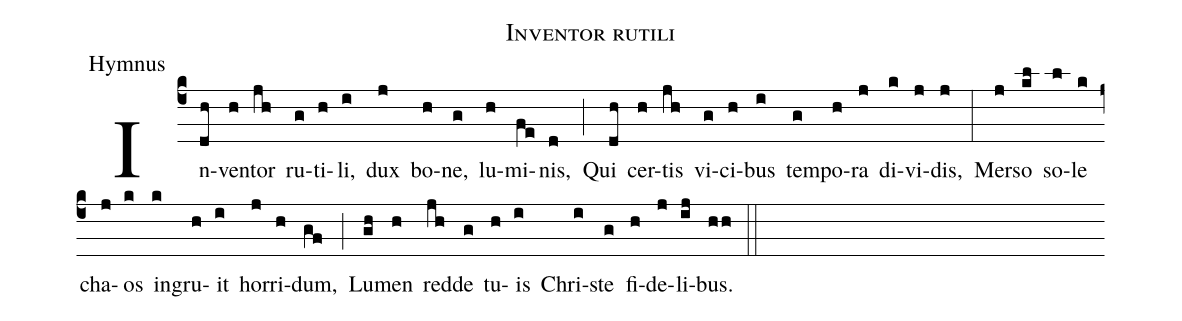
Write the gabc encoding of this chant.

name:Inventor rutili;
office-part:Hymnus;
%%
(c4)In(dh)ven(h)tor(jh) ru(g)ti(h)li,(i) dux(j) bo(h)ne,(g) lu(h)mi(fe)nis,(d) (;)
Qui(dh) cer(h)tis(jh) vi(g)ci(h)bus(i) tem(g)po(h)ra(j) di(k)vi(j)dis,(j) (:)
Mer(j)so(kl) so(l)le(k) cha(j)os(k) in(k)gru(h)it(i) hor(j)ri(h)dum,(gf) (;)
Lu(gh)men(h) red(jh)de(g) tu(h)is(i) Chri(i)ste(g) fi(h)de(j)li(ij)bus.(hh) (::)
